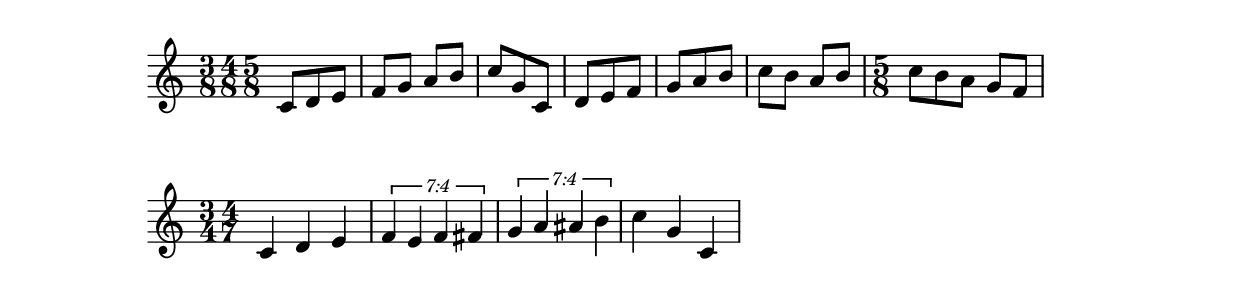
\version "2.18.2"

alternatingTimeSignatures =
#(define-music-function (parser location timesigs)(list?)
   (_i "Print alternating time signatures. The argument is a Scheme list
of lists. Each list describes one fraction to be printed.
When the function has executed the first of the given time signatures
will be the effective @code{\\time}, while the following are simply graphical.
When using it you will want to use @code{\\omit Score.TimeSignature}
before the next use of @code{\\time}. Please note that this does not
perform any checks regarding the used time signatures, so you're
responsible yourself to write consistent music. To return to normal
use of time signatures use @code{\\undo \\omit Score.TimeSignature}.")
   (let ((firstsig (cons
                    (caar timesigs)
                    (cadar timesigs))))
     #{ \once\override Staff.TimeSignature.stencil =
        #(lambda (grob)
           (grob-interpret-markup grob
             #{ \markup \override #'(baseline-skip . 0)
                \number
                #(map (lambda (x) #{ \markup \column #(map number->string x) #})
                   timesigs)
             #}))
        \time #firstsig #}))


\relative c' {
  \alternatingTimeSignatures #'((3 8) (4 8) (5 8))
  c8 d e
  \omit Score.TimeSignature
  \time 4/8
  f g a b
  \time 3/8
  c g c,
  d e f
  g a b
  \time 4/8
  c b a b
  \undo \omit Score.TimeSignature
  \time 5/8
  c b a g f

}

\relative c' {
  \override TupletNumber.text = #tuplet-number::calc-fraction-text
  \alternatingTimeSignatures #'((3 4) (4 7))
  c4 d e
  \omit Score.TimeSignature
  \time 4/7
  \tupletSpan 4*16/7
  \tuplet 7/4 {
    f e f fis
    g a ais b
  }
  \time 3/4
  c4 g c,
}